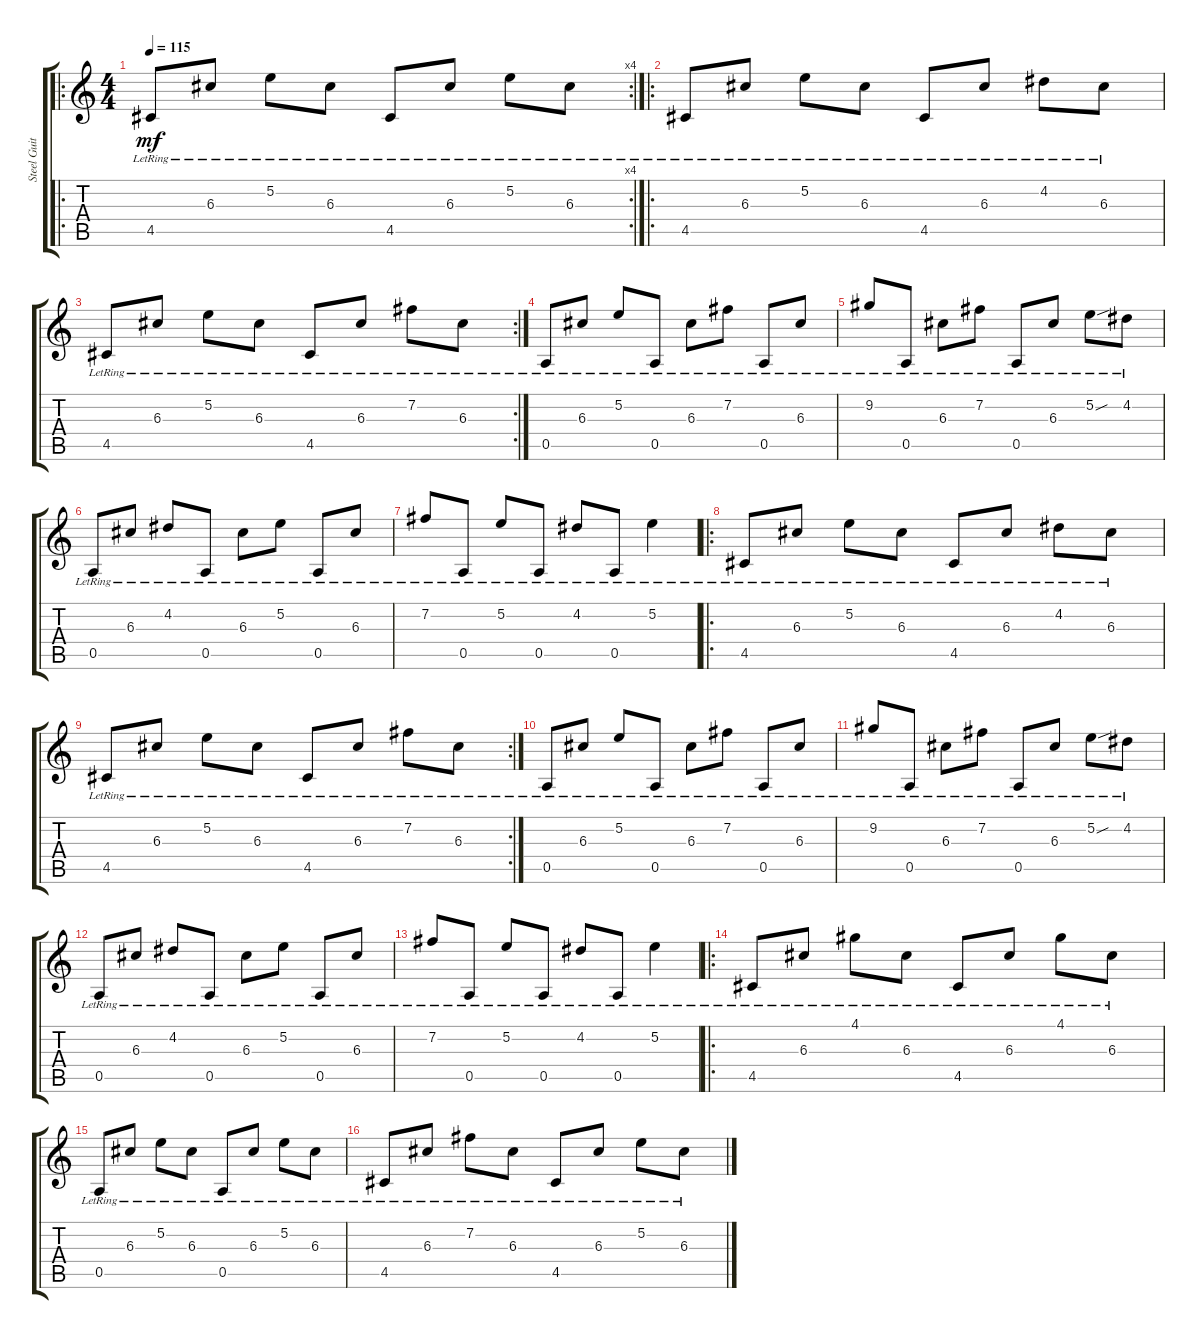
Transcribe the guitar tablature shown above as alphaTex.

\track ("Steel Guitar" "Steel Guit") {instrument acousticguitarsteel}
\staff {score tabs}
\tuning (E4 B3 G3 D3 A2 E2) {hide}
\ro
\rc 4
\ts (4 4)
\tempo 115
\clef g2
\ks c
4.5{lr}.8{dy mf instrument acousticguitarsteel} 6.3{lr}.8 5.2{lr}.8 6.3{lr}.8 4.5{lr}.8 6.3{lr}.8 5.2{lr}.8 6.3{lr}.8 |
\ro
4.5{lr}.8 6.3{lr}.8 5.2{lr}.8 6.3{lr}.8 4.5{lr}.8 6.3{lr}.8 4.2{lr}.8 6.3{lr}.8 |
\rc 2
4.5{lr}.8 6.3{lr}.8 5.2{lr}.8 6.3{lr}.8 4.5{lr}.8 6.3{lr}.8 7.2{lr}.8 6.3{lr}.8 |
0.5{lr}.8 6.3{lr}.8 5.2{lr}.8 0.5{lr}.8 6.3{lr}.8 7.2{lr}.8 0.5{lr}.8 6.3{lr}.8 |
9.2{lr}.8 0.5{lr}.8 6.3{lr}.8 7.2{lr}.8 0.5{lr}.8 6.3{lr}.8 5.2{sou lr}.8 4.2{lr}.8 |
0.5{lr}.8 6.3{lr}.8 4.2{lr}.8 0.5{lr}.8 6.3{lr}.8 5.2{lr}.8 0.5{lr}.8 6.3{lr}.8 |
7.2{lr}.8 0.5{lr}.8 5.2{lr}.8 0.5{lr}.8 4.2{lr}.8 0.5{lr}.8 5.2{lr}.4 |
\ro
4.5{lr}.8 6.3{lr}.8 5.2{lr}.8 6.3{lr}.8 4.5{lr}.8 6.3{lr}.8 4.2{lr}.8 6.3{lr}.8 |
\rc 2
4.5{lr}.8 6.3{lr}.8 5.2{lr}.8 6.3{lr}.8 4.5{lr}.8 6.3{lr}.8 7.2{lr}.8 6.3{lr}.8 |
0.5{lr}.8 6.3{lr}.8 5.2{lr}.8 0.5{lr}.8 6.3{lr}.8 7.2{lr}.8 0.5{lr}.8 6.3{lr}.8 |
9.2{lr}.8 0.5{lr}.8 6.3{lr}.8 7.2{lr}.8 0.5{lr}.8 6.3{lr}.8 5.2{sou lr}.8 4.2{lr}.8 |
0.5{lr}.8 6.3{lr}.8 4.2{lr}.8 0.5{lr}.8 6.3{lr}.8 5.2{lr}.8 0.5{lr}.8 6.3{lr}.8 |
7.2{lr}.8 0.5{lr}.8 5.2{lr}.8 0.5{lr}.8 4.2{lr}.8 0.5{lr}.8 5.2{lr}.4 |
\ro
4.5{lr}.8 6.3{lr}.8 4.1{lr}.8 6.3{lr}.8 4.5{lr}.8 6.3{lr}.8 4.1{lr}.8 6.3{lr}.8 |
0.5{lr}.8 6.3{lr}.8 5.2{lr}.8 6.3{lr}.8 0.5{lr}.8 6.3{lr}.8 5.2{lr}.8 6.3{lr}.8 |
4.5{lr}.8 6.3{lr}.8 7.2{lr}.8 6.3{lr}.8 4.5{lr}.8 6.3{lr}.8 5.2{lr}.8 6.3{lr}.8
